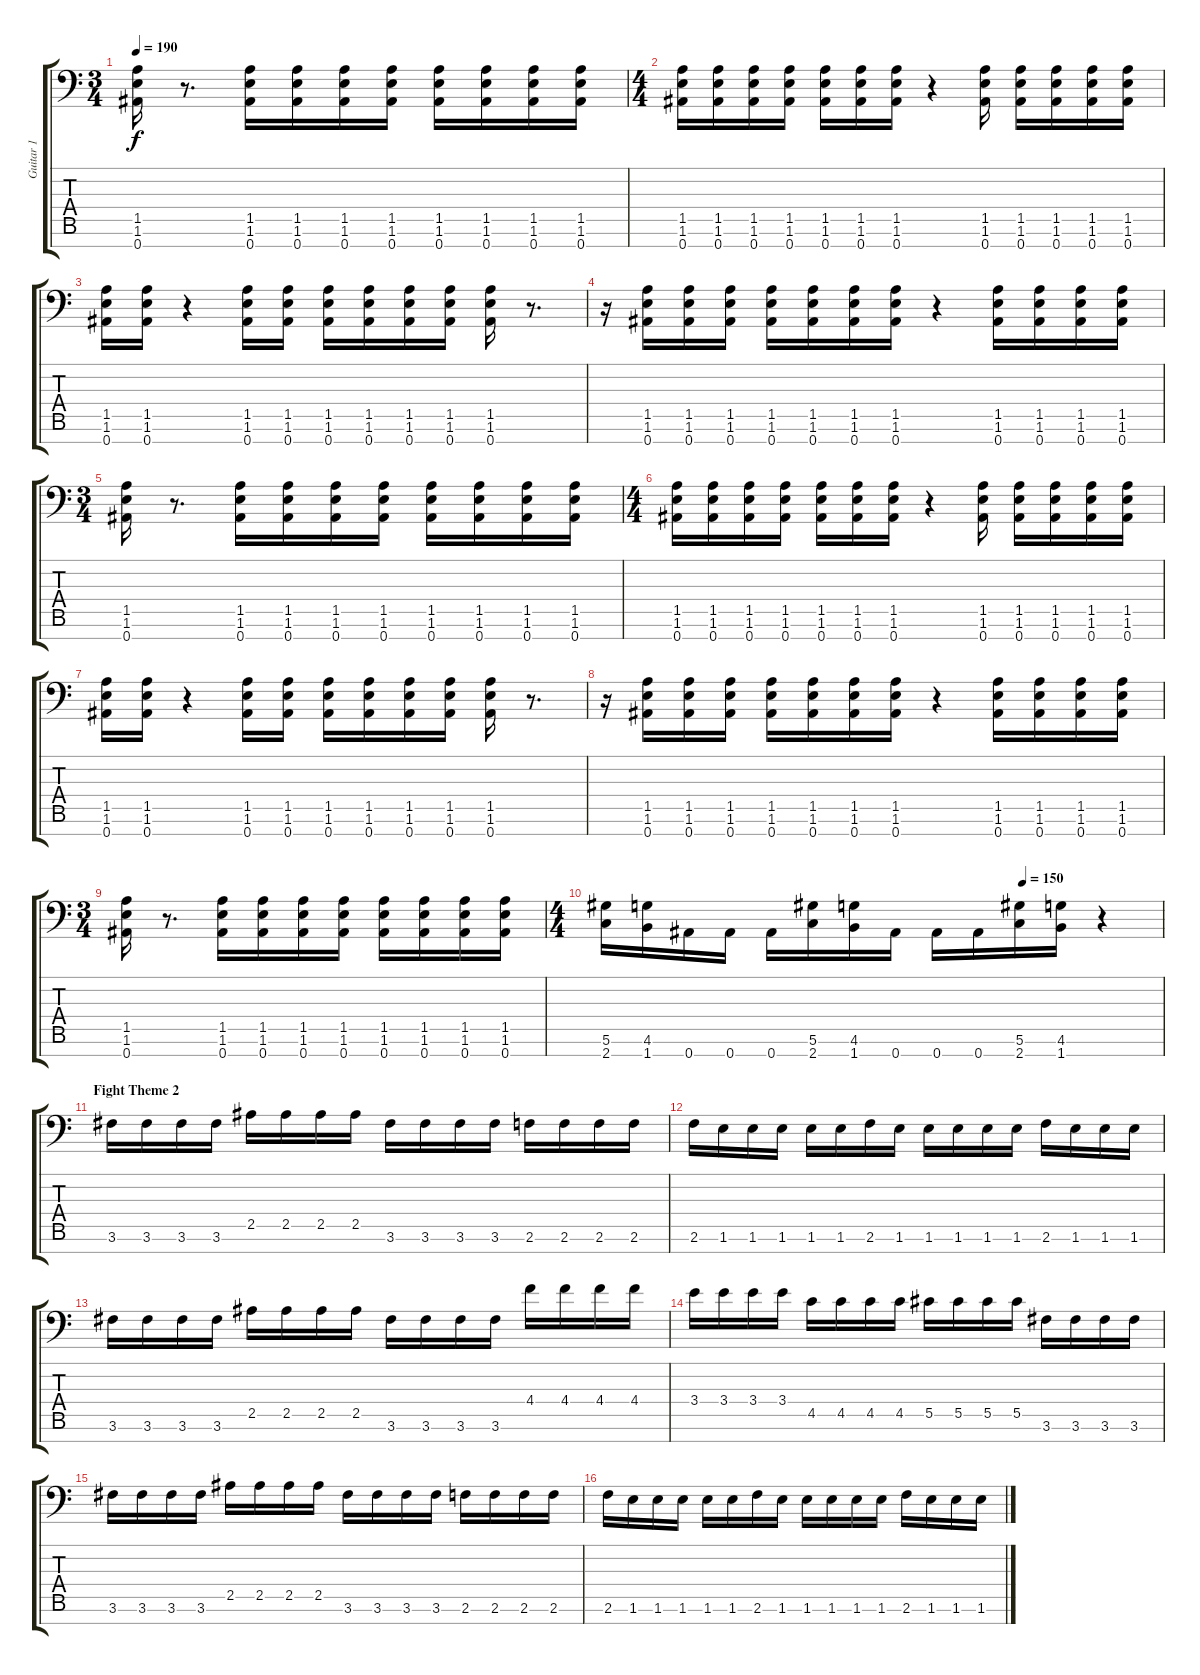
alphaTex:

\track ("Guitar 1" "Guitar 1") {instrument distortionguitar}
\staff {score tabs}
\tuning (Eb4 Bb3 Gb3 Db3 Ab2 Eb2 Bb1) {hide}
\ts (3 4)
\tempo 190
\clef f4
\ks c
(1.5 1.6 0.7).16{dy f} r.8{d} (1.5 1.6 0.7).16 (1.5 1.6 0.7).16 (1.5 1.6 0.7).16 (1.5 1.6 0.7).16 (1.5 1.6 0.7).16 (1.5 1.6 0.7).16 (1.5 1.6 0.7).16 (1.5 1.6 0.7).16 |
\ts (4 4)
(1.5 1.6 0.7).16 (1.5 1.6 0.7).16 (1.5 1.6 0.7).16 (1.5 1.6 0.7).16 (1.5 1.6 0.7).16 (1.5 1.6 0.7).16 (1.5 1.6 0.7).16 r.4 (1.5 1.6 0.7).16 (1.5 1.6 0.7).16 (1.5 1.6 0.7).16 (1.5 1.6 0.7).16 (1.5 1.6 0.7).16 |
(1.5 1.6 0.7).16 (1.5 1.6 0.7).16 r.4 (1.5 1.6 0.7).16 (1.5 1.6 0.7).16 (1.5 1.6 0.7).16 (1.5 1.6 0.7).16 (1.5 1.6 0.7).16 (1.5 1.6 0.7).16 (1.5 1.6 0.7).16 r.8{d} |
r.16 (1.5 1.6 0.7).16 (1.5 1.6 0.7).16 (1.5 1.6 0.7).16 (1.5 1.6 0.7).16 (1.5 1.6 0.7).16 (1.5 1.6 0.7).16 (1.5 1.6 0.7).16 r.4 (1.5 1.6 0.7).16 (1.5 1.6 0.7).16 (1.5 1.6 0.7).16 (1.5 1.6 0.7).16 |
\ts (3 4)
(1.5 1.6 0.7).16 r.8{d} (1.5 1.6 0.7).16 (1.5 1.6 0.7).16 (1.5 1.6 0.7).16 (1.5 1.6 0.7).16 (1.5 1.6 0.7).16 (1.5 1.6 0.7).16 (1.5 1.6 0.7).16 (1.5 1.6 0.7).16 |
\ts (4 4)
(1.5 1.6 0.7).16 (1.5 1.6 0.7).16 (1.5 1.6 0.7).16 (1.5 1.6 0.7).16 (1.5 1.6 0.7).16 (1.5 1.6 0.7).16 (1.5 1.6 0.7).16 r.4 (1.5 1.6 0.7).16 (1.5 1.6 0.7).16 (1.5 1.6 0.7).16 (1.5 1.6 0.7).16 (1.5 1.6 0.7).16 |
(1.5 1.6 0.7).16 (1.5 1.6 0.7).16 r.4 (1.5 1.6 0.7).16 (1.5 1.6 0.7).16 (1.5 1.6 0.7).16 (1.5 1.6 0.7).16 (1.5 1.6 0.7).16 (1.5 1.6 0.7).16 (1.5 1.6 0.7).16 r.8{d} |
r.16 (1.5 1.6 0.7).16 (1.5 1.6 0.7).16 (1.5 1.6 0.7).16 (1.5 1.6 0.7).16 (1.5 1.6 0.7).16 (1.5 1.6 0.7).16 (1.5 1.6 0.7).16 r.4 (1.5 1.6 0.7).16 (1.5 1.6 0.7).16 (1.5 1.6 0.7).16 (1.5 1.6 0.7).16 |
\ts (3 4)
(1.5 1.6 0.7).16 r.8{d} (1.5 1.6 0.7).16 (1.5 1.6 0.7).16 (1.5 1.6 0.7).16 (1.5 1.6 0.7).16 (1.5 1.6 0.7).16 (1.5 1.6 0.7).16 (1.5 1.6 0.7).16 (1.5 1.6 0.7).16 |
\ts (4 4)
\tempo (150 0.75)
(5.6 2.7).16 (4.6 1.7).16 0.7.16 0.7.16 0.7.16 (5.6 2.7).16 (4.6 1.7).16 0.7.16 0.7.16 0.7.16 (5.6 2.7).16 (4.6 1.7).16 r.4 |
\section ("" "Fight Theme 2")
3.6.16 3.6.16 3.6.16 3.6.16 2.5.16 2.5.16 2.5.16 2.5.16 3.6.16 3.6.16 3.6.16 3.6.16 2.6.16 2.6.16 2.6.16 2.6.16 |
2.6.16 1.6.16 1.6.16 1.6.16 1.6.16 1.6.16 2.6.16 1.6.16 1.6.16 1.6.16 1.6.16 1.6.16 2.6.16 1.6.16 1.6.16 1.6.16 |
3.6.16 3.6.16 3.6.16 3.6.16 2.5.16 2.5.16 2.5.16 2.5.16 3.6.16 3.6.16 3.6.16 3.6.16 4.4.16 4.4.16 4.4.16 4.4.16 |
3.4.16 3.4.16 3.4.16 3.4.16 4.5.16 4.5.16 4.5.16 4.5.16 5.5.16 5.5.16 5.5.16 5.5.16 3.6.16 3.6.16 3.6.16 3.6.16 |
3.6.16 3.6.16 3.6.16 3.6.16 2.5.16 2.5.16 2.5.16 2.5.16 3.6.16 3.6.16 3.6.16 3.6.16 2.6.16 2.6.16 2.6.16 2.6.16 |
2.6.16 1.6.16 1.6.16 1.6.16 1.6.16 1.6.16 2.6.16 1.6.16 1.6.16 1.6.16 1.6.16 1.6.16 2.6.16 1.6.16 1.6.16 1.6.16
